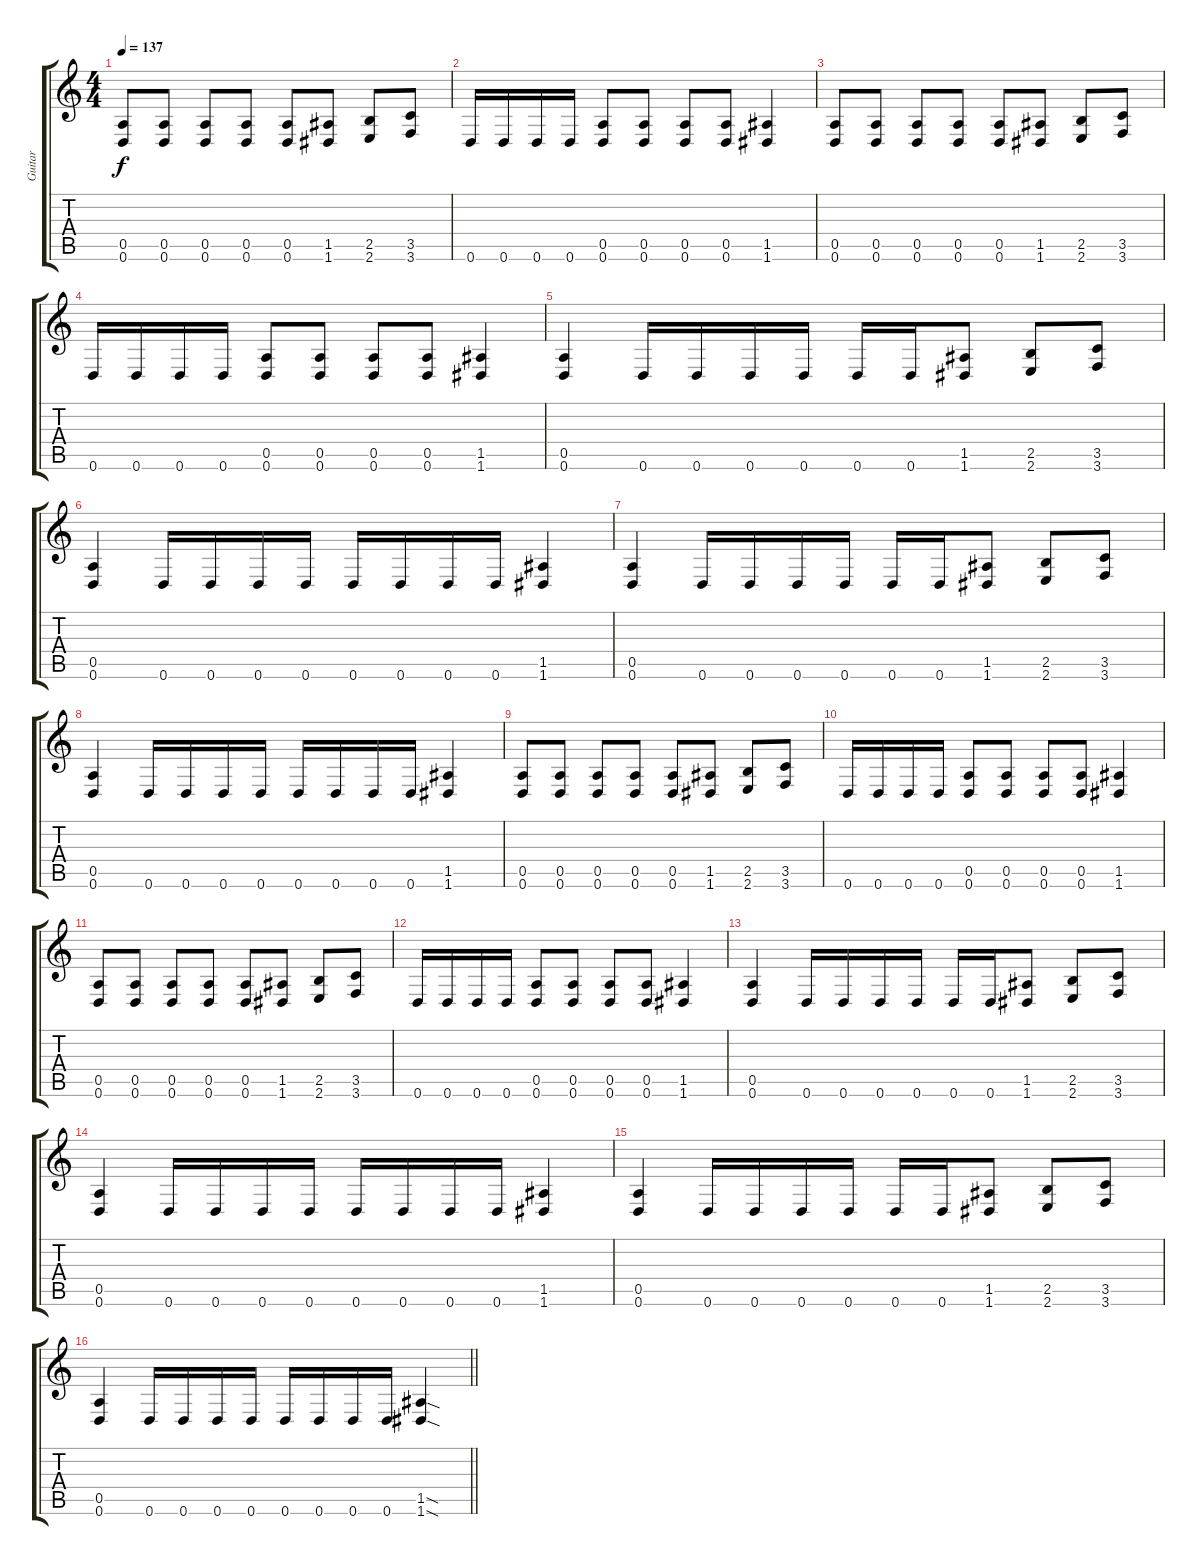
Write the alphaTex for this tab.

\track ("Guitar" "Guitar") {instrument distortionguitar}
\staff {score tabs}
\tuning (E4 B3 G3 D3 A2 D2) {hide}
\ts (4 4)
\tempo 137
\clef g2
\ks c
(0.5 0.6).8{dy f} (0.5 0.6).8 (0.5 0.6).8 (0.5 0.6).8 (0.5 0.6).8 (1.5 1.6).8 (2.5 2.6).8 (3.5 3.6).8 |
0.6.16 0.6.16 0.6.16 0.6.16 (0.5 0.6).8 (0.5 0.6).8 (0.5 0.6).8 (0.5 0.6).8 (1.5 1.6).4 |
(0.5 0.6).8 (0.5 0.6).8 (0.5 0.6).8 (0.5 0.6).8 (0.5 0.6).8 (1.5 1.6).8 (2.5 2.6).8 (3.5 3.6).8 |
0.6.16 0.6.16 0.6.16 0.6.16 (0.5 0.6).8 (0.5 0.6).8 (0.5 0.6).8 (0.5 0.6).8 (1.5 1.6).4 |
(0.5 0.6).4 0.6.16 0.6.16 0.6.16 0.6.16 0.6.16 0.6.16 (1.5 1.6).8 (2.5 2.6).8 (3.5 3.6).8 |
(0.5 0.6).4 0.6.16 0.6.16 0.6.16 0.6.16 0.6.16 0.6.16 0.6.16 0.6.16 (1.5 1.6).4 |
(0.5 0.6).4 0.6.16 0.6.16 0.6.16 0.6.16 0.6.16 0.6.16 (1.5 1.6).8 (2.5 2.6).8 (3.5 3.6).8 |
(0.5 0.6).4 0.6.16 0.6.16 0.6.16 0.6.16 0.6.16 0.6.16 0.6.16 0.6.16 (1.5 1.6).4 |
(0.5 0.6).8 (0.5 0.6).8 (0.5 0.6).8 (0.5 0.6).8 (0.5 0.6).8 (1.5 1.6).8 (2.5 2.6).8 (3.5 3.6).8 |
0.6.16 0.6.16 0.6.16 0.6.16 (0.5 0.6).8 (0.5 0.6).8 (0.5 0.6).8 (0.5 0.6).8 (1.5 1.6).4 |
(0.5 0.6).8 (0.5 0.6).8 (0.5 0.6).8 (0.5 0.6).8 (0.5 0.6).8 (1.5 1.6).8 (2.5 2.6).8 (3.5 3.6).8 |
0.6.16 0.6.16 0.6.16 0.6.16 (0.5 0.6).8 (0.5 0.6).8 (0.5 0.6).8 (0.5 0.6).8 (1.5 1.6).4 |
(0.5 0.6).4 0.6.16 0.6.16 0.6.16 0.6.16 0.6.16 0.6.16 (1.5 1.6).8 (2.5 2.6).8 (3.5 3.6).8 |
(0.5 0.6).4 0.6.16 0.6.16 0.6.16 0.6.16 0.6.16 0.6.16 0.6.16 0.6.16 (1.5 1.6).4 |
(0.5 0.6).4 0.6.16 0.6.16 0.6.16 0.6.16 0.6.16 0.6.16 (1.5 1.6).8 (2.5 2.6).8 (3.5 3.6).8 |
\barLineRight lightlight
(0.5 0.6).4 0.6.16 0.6.16 0.6.16 0.6.16 0.6.16 0.6.16 0.6.16 0.6.16 (1.5{sod} 1.6{sod}).4
